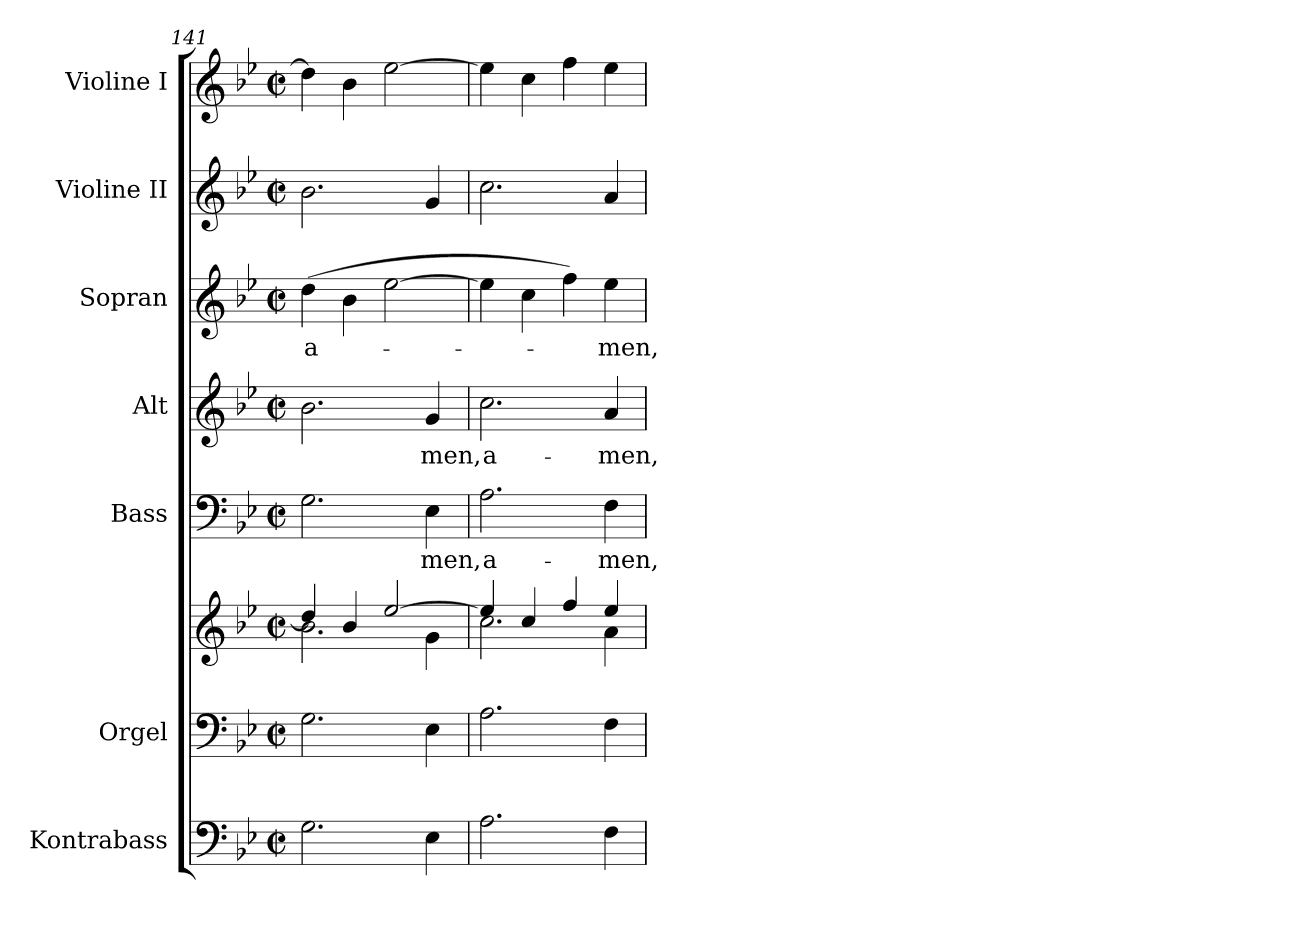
**kern	**kern	**kern	**kern	**text	**kern	**text	**kern	**text	**kern	**kern
*part7	*part6	*part6	*part5	*part5	*part4	*part4	*part3	*part3	*part2	*part1
*staff8	*staff7	*staff6	*staff5	*staff5	*staff4	*staff4	*staff3	*staff3	*staff2	*staff1
*I"Kontrabass	*I"Orgel	*	*I"Bass	*	*I"Alt	*	*I"Sopran	*	*I"Violine II	*I"Violine I
*I'Kb.	*I'Org.	*	*I'B	*	*I'A	*	*I'S	*	*I'Vl. II	*I'Vl. I
*clefF4	*clefF4	*clefG2	*clefF4	*	*clefG2	*	*clefG2	*	*clefG2	*clefG2
*ITrd7c12	*	*	*	*	*	*	*	*	*	*
*k[b-e-]	*k[b-e-]	*k[b-e-]	*k[b-e-]	*	*k[b-e-]	*	*k[b-e-]	*	*k[b-e-]	*k[b-e-]
*B-:	*B-:	*B-:	*B-:	*	*B-:	*	*B-:	*	*B-:	*B-:
*M2/2	*M2/2	*M2/2	*M2/2	*	*M2/2	*	*M2/2	*	*M2/2	*M2/2
*met(c|)	*met(c|)	*met(c|)	*met(c|)	*	*met(c|)	*	*met(c|)	*	*met(c|)	*met(c|)
=141	=141	=141	=141	=141	=141	=141	=141	=141	=141	=141
*	*	*^	*	*	*	*	*	*	*	*
!	!	!	!	!	!	!	!	!	!LO:LY:b	!	!
2.GG\	2.G\	4dd/]	2.b-\	2.G\	.	2.b-\	.	(>4dd\	a-	2.b-\	4dd\]
.	.	4b-/	.	.	.	.	.	4b-\	.	.	4b-\
.	.	[>2ee-/	.	.	.	.	.	[2ee-\	.	.	[2ee-\
!	!	!	!	!	!LO:LY:b	!	!LO:LY:b	!	!	!	!
4EE-\	4E-\	.	4g\	4E-\	-men,	4g/	-men,	.	.	4g/	.
!!LO:PB:g=z
=142	=142	=142	=142	=142	=142	=142	=142	=142	=142	=142	=142
!	!	!	!	!	!LO:LY:b	!	!LO:LY:b	!	!	!	!
2.AA\	2.A\	4ee-/]	2.cc\	2.A\	a-	2.cc\	a-	4ee-\]	.	2.cc\	4ee-\]
.	.	4cc/	.	.	.	.	.	4cc\	.	.	4cc\
.	.	4ff/	.	.	.	.	.	4ff\)	.	.	4ff\
!	!	!	!	!	!LO:LY:b	!	!LO:LY:b	!	!LO:LY:b	!	!
4FF\	4F\	4ee-/	4a\	4F\	-men,	4a/	-men,	4ee-\	-men,	4a/	4ee-\
*	*	*v	*v	*	*	*	*	*	*	*	*
=	=	=	=	=	=	=	=	=	=	=
*-	*-	*-	*-	*-	*-	*-	*-	*-	*-	*-
